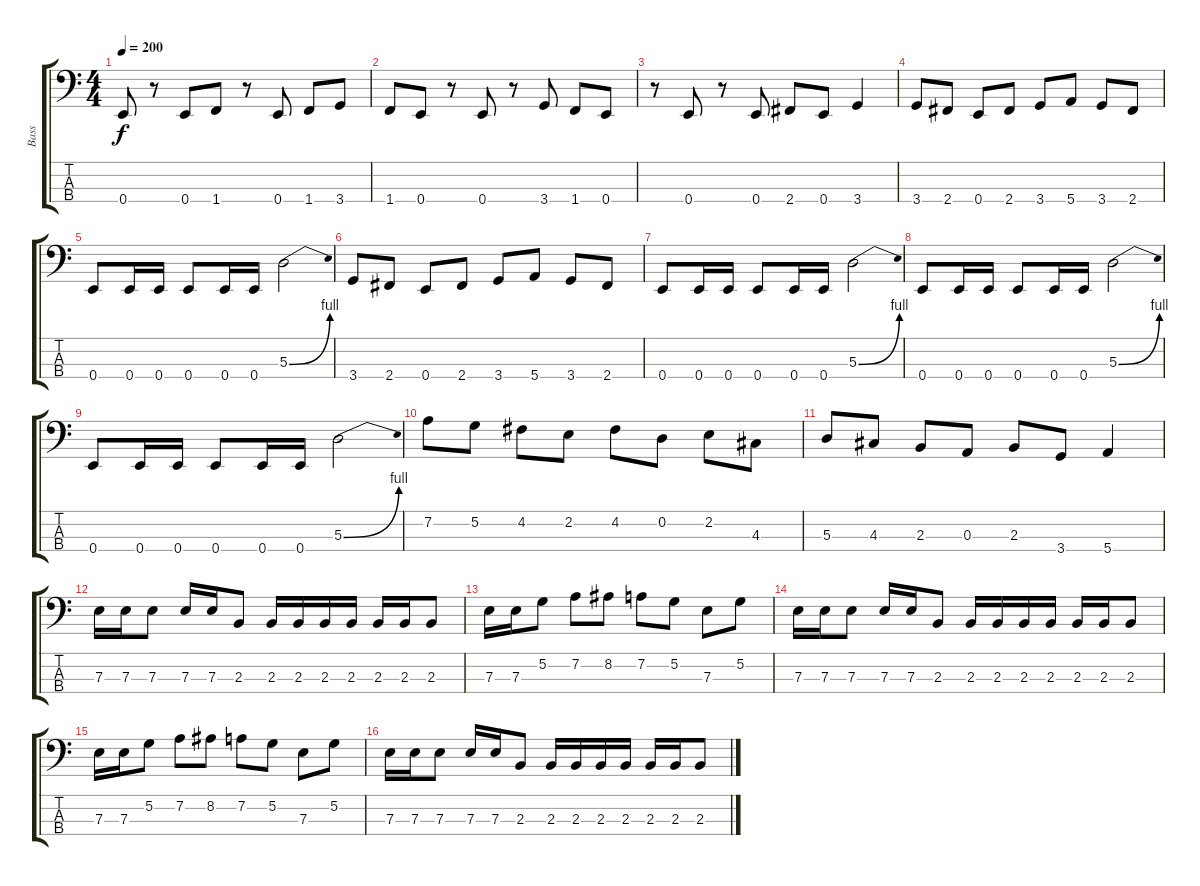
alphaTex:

\track ("Bass" "Bass") {instrument electricbassfinger}
\staff {score tabs}
\tuning (G2 D2 A1 E1) {hide}
\ts (4 4)
\tempo 200
\clef f4
\ks c
0.4.8{dy f} r.8 0.4.8 1.4.8 r.8 0.4.8 1.4.8 3.4.8 |
1.4.8 0.4.8 r.8 0.4.8 r.8 3.4.8 1.4.8 0.4.8 |
r.8 0.4.8 r.8 0.4.8 2.4.8 0.4.8 3.4.4 |
3.4.8 2.4.8 0.4.8 2.4.8 3.4.8 5.4.8 3.4.8 2.4.8 |
0.4.8 0.4.16 0.4.16 0.4.8 0.4.16 0.4.16 5.3{be (bend 0 0 60 4)}.2 |
3.4.8 2.4.8 0.4.8 2.4.8 3.4.8 5.4.8 3.4.8 2.4.8 |
0.4.8 0.4.16 0.4.16 0.4.8 0.4.16 0.4.16 5.3{be (bend 0 0 60 4)}.2 |
0.4.8 0.4.16 0.4.16 0.4.8 0.4.16 0.4.16 5.3{be (bend 0 0 60 4)}.2 |
0.4.8 0.4.16 0.4.16 0.4.8 0.4.16 0.4.16 5.3{be (bend 0 0 60 4)}.2 |
7.2.8 5.2.8 4.2.8 2.2.8 4.2.8 0.2.8 2.2.8 4.3.8 |
5.3.8 4.3.8 2.3.8 0.3.8 2.3.8 3.4.8 5.4.4 |
7.3.16 7.3.16 7.3.8 7.3.16 7.3.16 2.3.8 2.3.16 2.3.16 2.3.16 2.3.16 2.3.16 2.3.16 2.3.8 |
7.3.16 7.3.16 5.2.8 7.2.8 8.2.8 7.2.8 5.2.8 7.3.8 5.2.8 |
7.3.16 7.3.16 7.3.8 7.3.16 7.3.16 2.3.8 2.3.16 2.3.16 2.3.16 2.3.16 2.3.16 2.3.16 2.3.8 |
7.3.16 7.3.16 5.2.8 7.2.8 8.2.8 7.2.8 5.2.8 7.3.8 5.2.8 |
7.3.16 7.3.16 7.3.8 7.3.16 7.3.16 2.3.8 2.3.16 2.3.16 2.3.16 2.3.16 2.3.16 2.3.16 2.3.8
